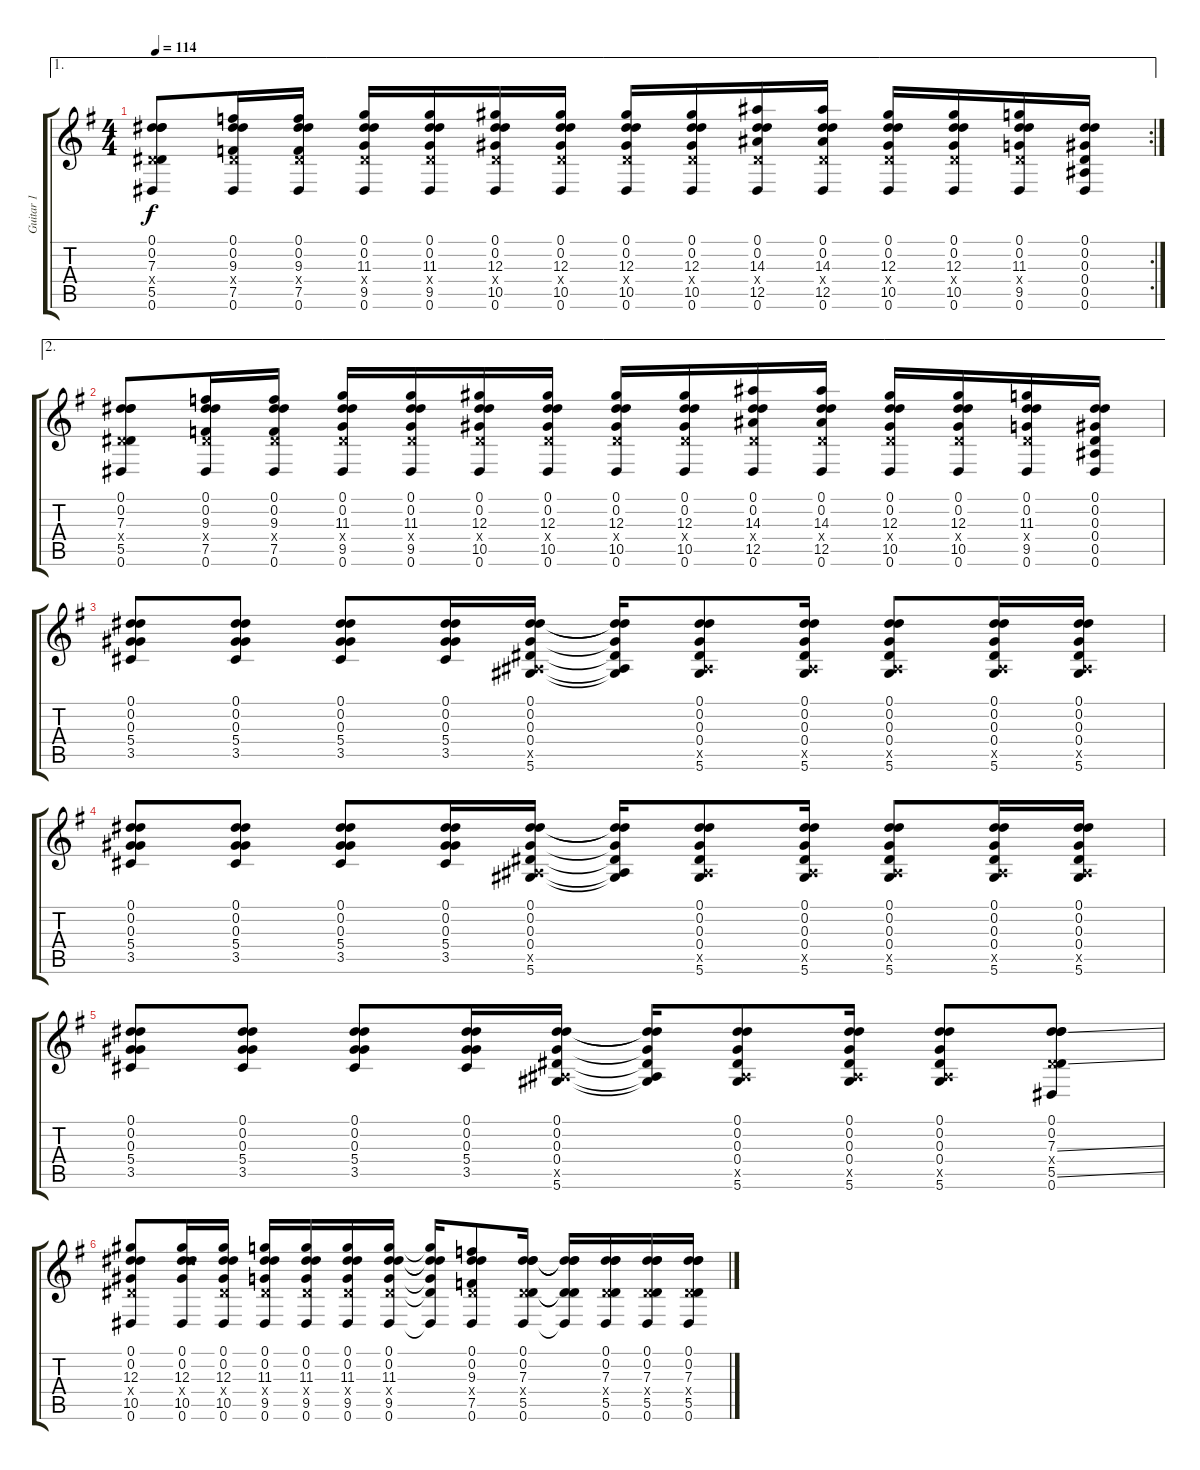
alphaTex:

\track ("Guitar 1" "Guitar 1") {instrument acousticguitarsteel}
\staff {score tabs}
\tuning (Eb4 Eb4 Ab3 Eb3 Bb2 Eb2) {hide}
\ae 1
\rc 2
\ts (4 4)
\tempo 114
\clef g2
\ks g
(0.1 0.2 7.3 0.4{x} 5.5 0.6).8{dy f} (0.1 0.2 9.3 0.4{x} 7.5 0.6).16 (0.1 0.2 9.3 0.4{x} 7.5 0.6).16 (0.1 0.2 11.3 0.4{x} 9.5 0.6).16 (0.1 0.2 11.3 0.4{x} 9.5 0.6).16 (0.1 0.2 12.3 0.4{x} 10.5 0.6).16 (0.1 0.2 12.3 0.4{x} 10.5 0.6).16 (0.1 0.2 12.3 0.4{x} 10.5 0.6).16 (0.1 0.2 12.3 0.4{x} 10.5 0.6).16 (0.1 0.2 14.3 0.4{x} 12.5 0.6).16 (0.1 0.2 14.3 0.4{x} 12.5 0.6).16 (0.1 0.2 12.3 0.4{x} 10.5 0.6).16 (0.1 0.2 12.3 0.4{x} 10.5 0.6).16 (0.1 0.2 11.3 0.4{x} 9.5 0.6).16 (0.1 0.2 0.3 0.4 0.5 0.6).16 |
\ae 2
(0.1 0.2 7.3 0.4{x} 5.5 0.6).8 (0.1 0.2 9.3 0.4{x} 7.5 0.6).16 (0.1 0.2 9.3 0.4{x} 7.5 0.6).16 (0.1 0.2 11.3 0.4{x} 9.5 0.6).16 (0.1 0.2 11.3 0.4{x} 9.5 0.6).16 (0.1 0.2 12.3 0.4{x} 10.5 0.6).16 (0.1 0.2 12.3 0.4{x} 10.5 0.6).16 (0.1 0.2 12.3 0.4{x} 10.5 0.6).16 (0.1 0.2 12.3 0.4{x} 10.5 0.6).16 (0.1 0.2 14.3 0.4{x} 12.5 0.6).16 (0.1 0.2 14.3 0.4{x} 12.5 0.6).16 (0.1 0.2 12.3 0.4{x} 10.5 0.6).16 (0.1 0.2 12.3 0.4{x} 10.5 0.6).16 (0.1 0.2 11.3 0.4{x} 9.5 0.6).16 (0.1 0.2 0.3 0.4 0.5 0.6).16 |
(0.1 0.2 0.3 5.4 3.5).8 (0.1 0.2 0.3 5.4 3.5).8 (0.1 0.2 0.3 5.4 3.5).8 (0.1 0.2 0.3 5.4 3.5).16 (0.1 0.2 0.3 0.4 0.5{x} 5.6).16 (0.1{t} 0.2{t} 0.3{t} 0.4{t} 0.5{t} 5.6{t}).16 (0.1 0.2 0.3 0.4 0.5{x} 5.6).8 (0.1 0.2 0.3 0.4 0.5{x} 5.6).16 (0.1 0.2 0.3 0.4 0.5{x} 5.6).8 (0.1 0.2 0.3 0.4 0.5{x} 5.6).16 (0.1 0.2 0.3 0.4 0.5{x} 5.6).16 |
(0.1 0.2 0.3 5.4 3.5).8 (0.1 0.2 0.3 5.4 3.5).8 (0.1 0.2 0.3 5.4 3.5).8 (0.1 0.2 0.3 5.4 3.5).16 (0.1 0.2 0.3 0.4 0.5{x} 5.6).16 (0.1{t} 0.2{t} 0.3{t} 0.4{t} 0.5{t} 5.6{t}).16 (0.1 0.2 0.3 0.4 0.5{x} 5.6).8 (0.1 0.2 0.3 0.4 0.5{x} 5.6).16 (0.1 0.2 0.3 0.4 0.5{x} 5.6).8 (0.1 0.2 0.3 0.4 0.5{x} 5.6).16 (0.1 0.2 0.3 0.4 0.5{x} 5.6).16 |
(0.1 0.2 0.3 5.4 3.5).8 (0.1 0.2 0.3 5.4 3.5).8 (0.1 0.2 0.3 5.4 3.5).8 (0.1 0.2 0.3 5.4 3.5).16 (0.1 0.2 0.3 0.4 0.5{x} 5.6).16 (0.1{t} 0.2{t} 0.3{t} 0.4{t} 0.5{t} 5.6{t}).16 (0.1 0.2 0.3 0.4 0.5{x} 5.6).8 (0.1 0.2 0.3 0.4 0.5{x} 5.6).16 (0.1 0.2 0.3 0.4 0.5{x} 5.6).8 (0.1 0.2 7.3{ss} 0.4{x} 5.5{ss} 0.6).8 |
(0.1 0.2 12.3 0.4{x} 10.5 0.6).8 (0.1 0.2 12.3 12.4{x} 10.5 0.6).16 (0.1 0.2 12.3 0.4{x} 10.5 0.6).16 (0.1 0.2 11.3 0.4{x} 9.5 0.6).16 (0.1 0.2 11.3 0.4{x} 9.5 0.6).16 (0.1 0.2 11.3 0.4{x} 9.5 0.6).16 (0.1 0.2 11.3 0.4{x} 9.5 0.6).16 (0.1{t} 0.2{t} 11.3{t} 0.4{t} 9.5{t} 0.6{t}).16 (0.1 0.2 9.3 0.4{x} 7.5 0.6).8 (0.1 0.2 7.3 0.4{x} 5.5 0.6).16 (0.1{t} 0.2{t} 7.3{t} 0.4{t} 5.5{t} 0.6{t}).16 (0.1 0.2 7.3 0.4{x} 5.5 0.6).16 (0.1 0.2 7.3 0.4{x} 5.5 0.6).16 (0.1 0.2 7.3 0.4{x} 5.5 0.6).16
